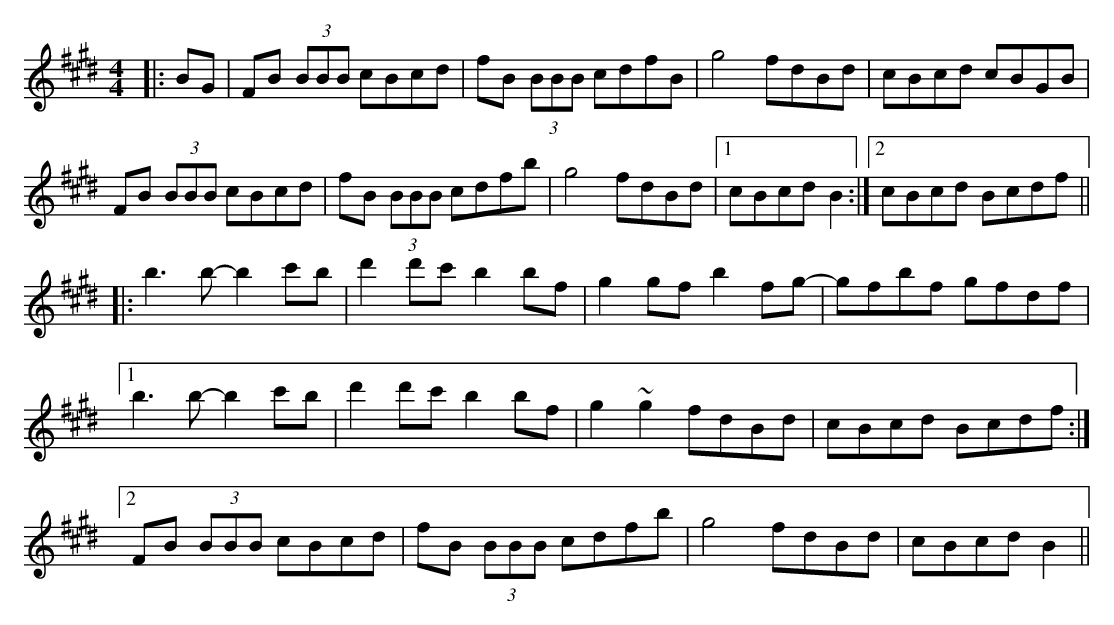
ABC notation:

X:1
M:4/4
K:Bmix
|:BG|FB (3BBB cBcd|fB (3BBB cdfB|g4 fdBd|cBcd cBGB|
FB (3BBB cBcd|fB (3BBB cdfb|g4 fdBd|1 cBcd B2:|2 cBcd Bcdf||
|:b3 b- b2c'b|d'2d'c' b2bf|g2gf b2fg-|gfbf gfdf|
[1 b3 b- b2c'b|d'2d'c' b2bf|g2~g2 fdBd|cBcd Bcdf:|
[2 FB (3BBB cBcd|fB (3BBB cdfb|g4 fdBd|cBcd B2||
